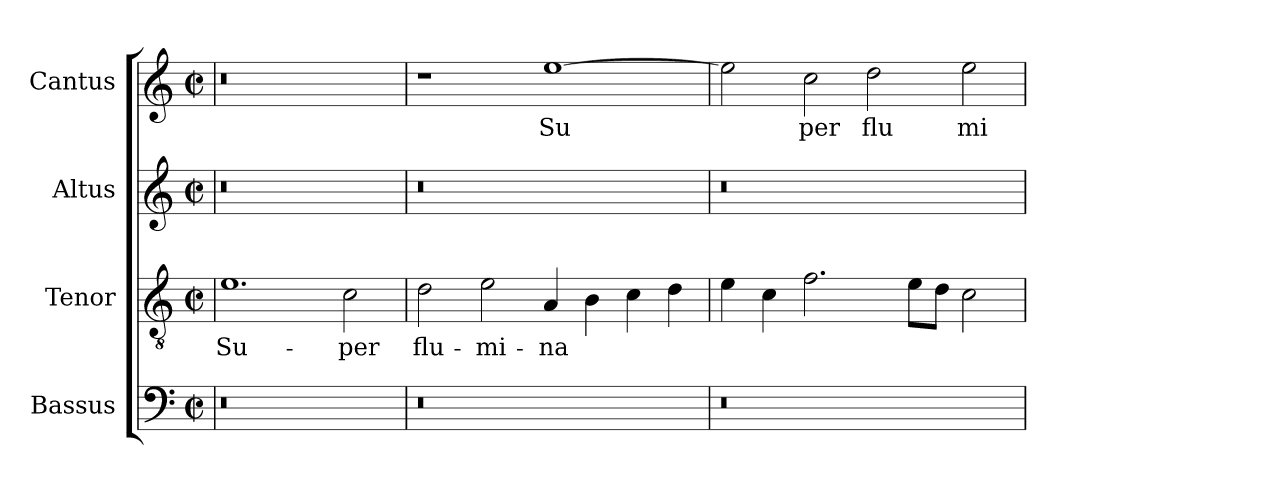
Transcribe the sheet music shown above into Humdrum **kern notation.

**kern	**kern	**text	**kern	**kern	**text
*part4	*part3	*part3	*part2	*part1	*part1
*staff4	*staff3	*staff3	*staff2	*staff1	*staff1
*I"Bassus	*I"Tenor	*	*I"Altus	*I"Cantus	*
!!LO:PB:g=z
*stria5	*stria5	*	*stria5	*stria5	*
*clefF4	*clefGv2	*	*clefG2	*clefG2	*
*M2/2	*M2/2	*	*M2/2	*M2/2	*
*met(c|)	*met(c|)	*	*met(c|)	*met(c|)	*
=1	=1	=1!	=1	=1!	=1!
!	!	!LO:LY:b:cj	!	!	!
0r	1.e	Su-	0r	0r	.
!	!	!LO:LY:b:cj	!	!	!
.	2c\	-per	.	.	.
=2	=2	=2	=2	=2	=2
!	!	!LO:LY:b:cj	!	!	!
0r	2d\	flu-	0r	1r	.
!	!	!LO:LY:b:cj	!	!	!
.	2e\	-mi-	.	.	.
!	!	!LO:LY:b	!	!	!LO:LY:b:cj
.	4A/	-na	.	[>1ee	Su
.	4B\	.	.	.	.
.	4c\	.	.	.	.
.	4d\	.	.	.	.
=3	=3	=3	=3	=3	=3
0r	4e\	.	0r	2ee\]	.
.	4c\	.	.	.	.
!	!	!	!	!	!LO:LY:b:cj
.	2.f\	.	.	2cc\	per
!	!	!	!	!	!LO:LY:b:cj
.	.	.	.	2dd\	flu
.	8e\L	.	.	.	.
.	8d\J	.	.	.	.
!	!	!	!	!	!LO:LY:b:cj
.	2c\	.	.	2ee\	mi
=	=	=	=	=	=
*-	*-	*-	*-	*-	*-
